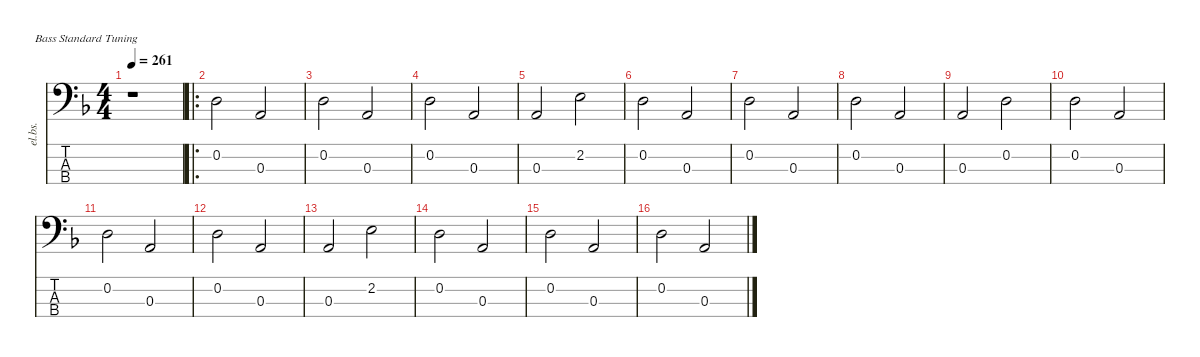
\defaultSystemsLayout 4
\hideDynamics
\bracketExtendMode nobrackets
\track ("Bass" "el.bs.") {instrument electricbassfinger}
\staff {score tabs}
\tuning (G2 D2 A1 E1)
\ts (4 4)
\tempo 261
\clef f4
\ks dminor
r.1{dy f instrument electricbassfinger} |
\ro
0.2{acc forcenatural}.2 0.3{acc forcenatural}.2 |
0.2{acc forcenatural}.2 0.3{acc forcenatural}.2 |
0.2{acc forcenatural}.2 0.3{acc forcenatural}.2 |
0.3{acc forcenatural}.2 2.2{acc forcenatural}.2 |
0.2{acc forcenatural}.2 0.3{acc forcenatural}.2 |
0.2{acc forcenatural}.2 0.3{acc forcenatural}.2 |
0.2{acc forcenatural}.2 0.3{acc forcenatural}.2 |
0.3{acc forcenatural}.2 0.2{acc forcenatural}.2 |
0.2{acc forcenatural}.2 0.3{acc forcenatural}.2 |
0.2{acc forcenatural}.2 0.3{acc forcenatural}.2 |
0.2{acc forcenatural}.2 0.3{acc forcenatural}.2 |
0.3{acc forcenatural}.2 2.2{acc forcenatural}.2 |
0.2{acc forcenatural}.2 0.3{acc forcenatural}.2 |
0.2{acc forcenatural}.2 0.3{acc forcenatural}.2 |
0.2{acc forcenatural}.2 0.3{acc forcenatural}.2
